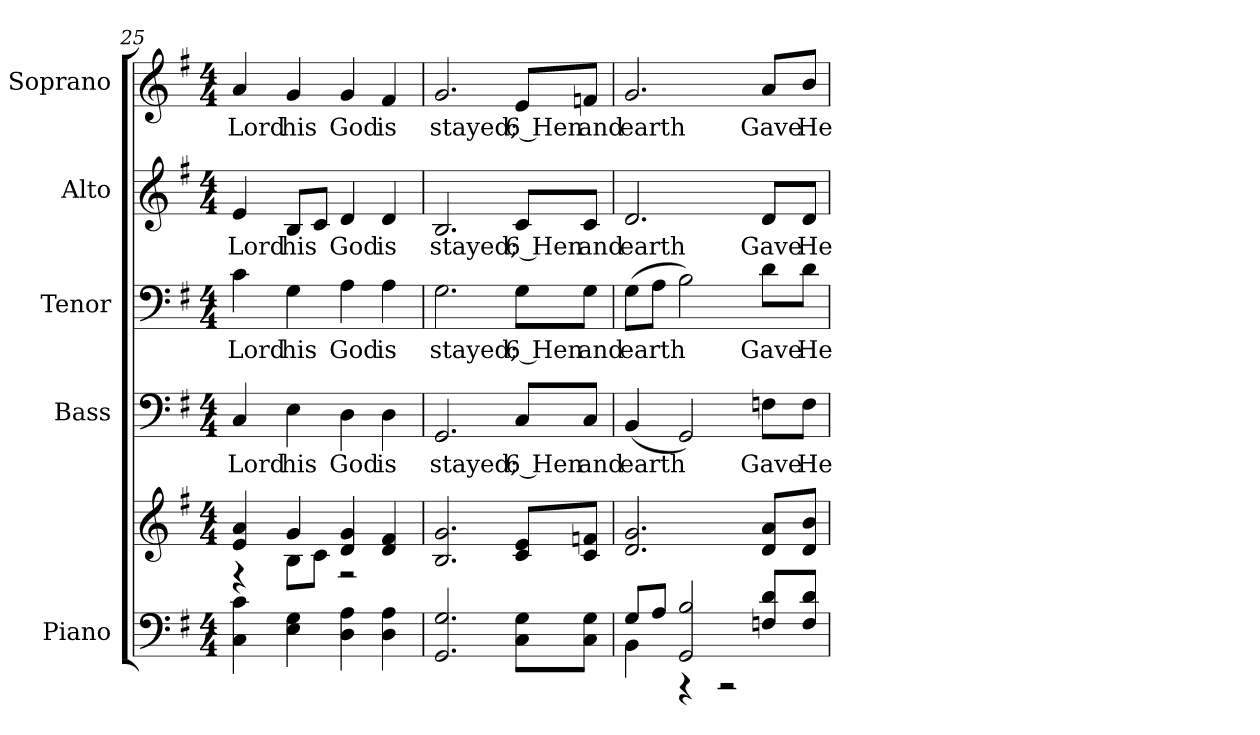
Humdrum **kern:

**kern	**kern	**kern	**text	**kern	**text	**kern	**text	**kern	**text
*part5	*part5	*part4	*part4	*part3	*part3	*part2	*part2	*part1	*part1
*staff6	*staff5	*staff4	*staff4	*staff3	*staff3	*staff2	*staff2	*staff1	*staff1
*I"Piano	*	*I"Bass	*	*I"Tenor	*	*I"Alto	*	*I"Soprano	*
*I'Pno.	*	*I'B.	*	*I'T.	*	*I'A.	*	*I'S.	*
*clefF4	*clefG2	*clefF4	*	*clefF4	*	*clefG2	*	*clefG2	*
*k[f#]	*k[f#]	*k[f#]	*	*k[f#]	*	*k[f#]	*	*k[f#]	*
*G:	*G:	*G:	*	*G:	*	*G:	*	*G:	*
*M4/4	*M4/4	*M4/4	*	*M4/4	*	*M4/4	*	*M4/4	*
=25	=25	=25	=25	=25	=25	=25	=25	=25	=25
*	*^	*	*	*	*	*	*	*	*
!	!	!	!	!LO:LY:b:color=#000000	!	!	!	!	!	!
!	!	!	!	!	!	!LO:LY:b:color=#000000	!	!	!	!
!	!	!	!	!	!	!	!	!LO:LY:b:color=#000000	!	!
!	!	!	!	!	!	!	!	!	!	!LO:LY:b:color=#000000
4Ci\ 4ci	4ei/ 4ai	4r	4Ci/	Lord	4ci\	Lord	4ei/	Lord	4ai/	Lord
!	!	!	!	!LO:LY:b:color=#000000	!	!	!	!	!	!
!	!	!	!	!	!	!LO:LY:b:color=#000000	!	!	!	!
!	!	!	!	!	!	!	!	!LO:LY:b:color=#000000	!	!
!	!	!	!	!	!	!	!	!	!	!LO:LY:b:color=#000000
4Ei\ 4Gi	4gi/	8Bi\L	4Ei\	his	4Gi\	his	8Bi/L	his	4gi/	his
.	.	8ci\J	.	.	.	.	8ci/J	.	.	.
!	!	!	!	!LO:LY:b:color=#000000	!	!	!	!	!	!
!	!	!	!	!	!	!LO:LY:b:color=#000000	!	!	!	!
!	!	!	!	!	!	!	!	!LO:LY:b:color=#000000	!	!
!	!	!	!	!	!	!	!	!	!	!LO:LY:b:color=#000000
4Di\ 4Ai	4di/ 4gi	2r	4Di\	God	4Ai\	God	4di/	God	4gi/	God
!	!	!	!	!LO:LY:b:color=#000000	!	!	!	!	!	!
!	!	!	!	!	!	!LO:LY:b:color=#000000	!	!	!	!
!	!	!	!	!	!	!	!	!LO:LY:b:color=#000000	!	!
!	!	!	!	!	!	!	!	!	!	!LO:LY:b:color=#000000
4Di\ 4Ai	4di/ 4f#i	.	4Di\	is	4Ai\	is	4di/	is	4f#i/	is
*	*v	*v	*	*	*	*	*	*	*	*
!!LO:PB:g=z
=26	=26	=26	=26	=26	=26	=26	=26	=26	=26
!	!	!	!LO:LY:b:color=#000000	!	!	!	!	!	!
!	!	!	!	!	!LO:LY:b:color=#000000	!	!	!	!
!	!	!	!	!	!	!	!LO:LY:b:color=#000000	!	!
!	!	!	!	!	!	!	!	!	!LO:LY:b:color=#000000
2.GGi/ 2.Gi	2.Bi/ 2.gi	2.GGi/	stayed;	2.Gi\	stayed;	2.Bi/	stayed;	2.gi/	stayed;
!	!	!	!LO:LY:b:color=#000000	!	!	!	!	!	!
!	!	!	!	!	!LO:LY:b:color=#000000	!	!	!	!
!	!	!	!	!	!	!	!LO:LY:b:color=#000000	!	!
!	!	!	!	!	!	!	!	!	!LO:LY:b:color=#000000
8Ci\ 8GiL	8ci/ 8eiL	8Ci/L	6 Hen	8Gi\L	6 Hen	8ci/L	6 Hen	8ei/L	6 Hen
!	!	!	!LO:LY:b:color=#000000	!	!	!	!	!	!
!	!	!	!	!	!LO:LY:b:color=#000000	!	!	!	!
!	!	!	!	!	!	!	!LO:LY:b:color=#000000	!	!
!	!	!	!	!	!	!	!	!	!LO:LY:b:color=#000000
8Ci\ 8GiJ	8ci/ 8fniJ	8Ci/J	and	8Gi\J	and	8ci/J	and	8fni/J	and
=27	=27	=27	=27	=27	=27	=27	=27	=27	=27
*^	*	*	*	*	*	*	*	*	*
!	!	!	!	!LO:LY:b:color=#000000	!	!	!	!	!	!
!	!	!	!	!	!	!LO:LY:b:color=#000000	!	!	!	!
!	!	!	!	!	!	!	!	!LO:LY:b:color=#000000	!	!
!	!	!	!	!	!	!	!	!	!	!LO:LY:b:color=#000000
8Gi/L	4BBi\	2.di/ 2.gi	(4BBi/	earth	(8Gi\L	earth	2.di/	earth	2.gi/	earth
8Ai/J	.	.	.	.	8Ai\J	.	.	.	.	.
2GGi/ 2Bi	4r	.	2GGi/)	.	2Bi\)	.	.	.	.	.
.	2r	.	.	.	.	.	.	.	.	.
!	!	!	!	!LO:LY:b:color=#000000	!	!	!	!	!	!
!	!	!	!	!	!	!LO:LY:b:color=#000000	!	!	!	!
!	!	!	!	!	!	!	!	!LO:LY:b:color=#000000	!	!
!	!	!	!	!	!	!	!	!	!	!LO:LY:b:color=#000000
8Fni/ 8diL	.	8di/ 8aiL	8Fni\L	Gave	8di\L	Gave	8di/L	Gave	8ai/L	Gave
!	!	!	!	!LO:LY:b:color=#000000	!	!	!	!	!	!
!	!	!	!	!	!	!LO:LY:b:color=#000000	!	!	!	!
!	!	!	!	!	!	!	!	!LO:LY:b:color=#000000	!	!
!	!	!	!	!	!	!	!	!	!	!LO:LY:b:color=#000000
8Fi/ 8diJ	.	8di/ 8biJ	8Fi\J	He	8di\J	He	8di/J	He	8bi/J	He
*v	*v	*	*	*	*	*	*	*	*	*
=	=	=	=	=	=	=	=	=	=
*-	*-	*-	*-	*-	*-	*-	*-	*-	*-
